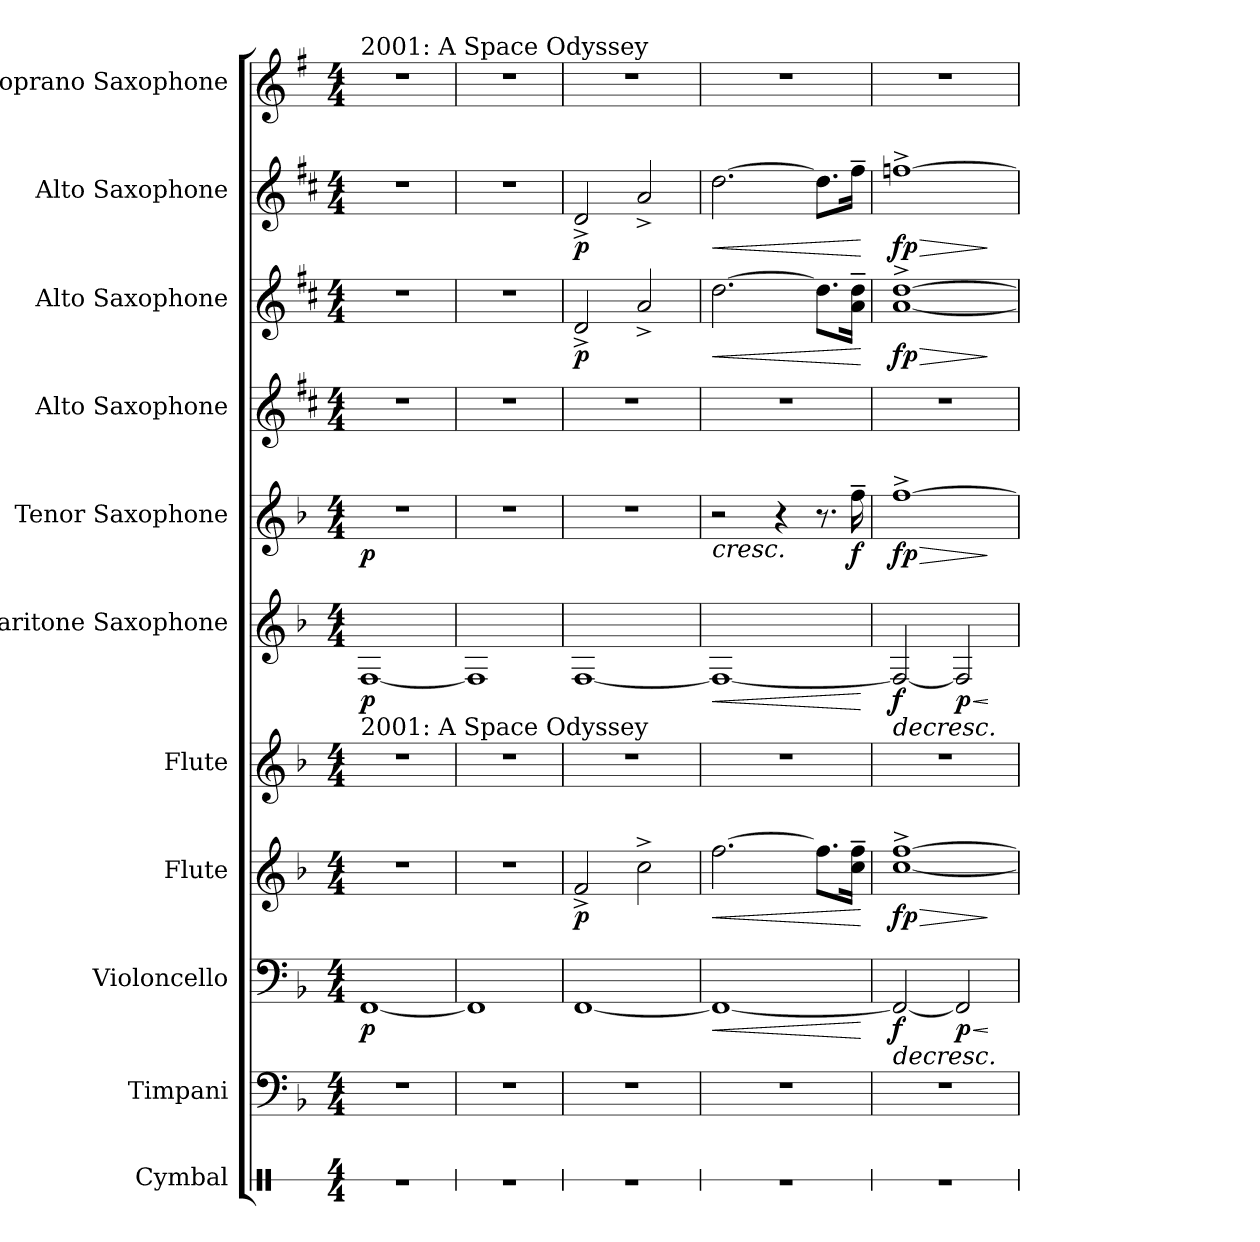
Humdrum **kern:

**kern	**kern	**kern	**dynam	**kern	**dynam	**kern	**kern	**dynam	**kern	**dynam	**kern	**kern	**dynam	**kern	**dynam	**kern
*part11	*part10	*part9	*part9	*part8	*part8	*part7	*part6	*part6	*part5	*part5	*part4	*part3	*part3	*part2	*part2	*part1
*staff11	*staff10	*staff9	*staff9	*staff8	*staff8	*staff7	*staff6	*staff6	*staff5	*staff5	*staff4	*staff3	*staff3	*staff2	*staff2	*staff1
*I"Cymbal	*I"Timpani	*I"Violoncello	*	*I"Flute	*	*I"Flute	*I"Baritone Saxophone	*	*I"Tenor Saxophone	*	*I"Alto Saxophone	*I"Alto Saxophone	*	*I"Alto Saxophone	*	*I"Soprano Saxophone
*I'Cym.	*I'Timp.	*I'Vc.	*	*I'Fl.	*	*I'Fl.	*I'Bar. Sax.	*	*I'T. Sax.	*	*I'A. Sax.	*I'A. Sax.	*	*I'A. Sax.	*	*I'S. Sax.
*stria1	*	*	*	*	*	*	*	*	*	*	*	*	*	*	*	*
*clefX	*clefF4	*clefF4	*	*clefG2	*	*clefG2	*clefG2	*	*clefG2	*	*clefG2	*clefG2	*	*clefG2	*	*clefG2
*	*	*	*	*	*	*	*ITrd12c21	*	*ITrd8c14	*	*ITrd5c9	*ITrd5c9	*	*ITrd5c9	*	*ITrd1c2
*k[]	*k[b-]	*k[b-]	*	*k[b-]	*	*k[b-]	*k[b-]	*	*k[b-]	*	*k[b-]	*k[b-]	*	*k[b-]	*	*k[b-]
*M4/4	*M4/4	*M4/4	*	*M4/4	*	*M4/4	*M4/4	*	*M4/4	*	*M4/4	*M4/4	*	*M4/4	*	*M4/4
*MM65	*MM65	*MM65	*	*MM65	*	*MM65	*MM65	*	*MM65	*	*MM65	*MM65	*	*MM65	*	*MM65
=1	=1	=1	=1	=1	=1	=1	=1	=1	=1	=1	=1	=1	=1	=1	=1	=1
!	!	!	!	!	!	!	!	!	!	!	!	!	!	!	!	!LO:TX:a:t=2001&colon; A Space Odyssey
!	!	!	!	!	!	!LO:TX:a:t=2001&colon; A Space Odyssey	!	!	!	!	!	!	!	!	!	!
!	!	!	!LO:DY:b	!	!	!	!	!LO:DY:b	!	!LO:DY:b	!	!	!	!	!	!
1r	1r	[1FF	p	1r	.	1r	[1FF	p	1r	p	1r	1r	.	1r	.	1r
=2	=2	=2	=2	=2	=2	=2	=2	=2	=2	=2	=2	=2	=2	=2	=2	=2
1r	1r	1FF]	.	1r	.	1r	1FF]	.	1r	.	1r	1r	.	1r	.	1r
=3	=3	=3	=3	=3	=3	=3	=3	=3	=3	=3	=3	=3	=3	=3	=3	=3
!	!	!	!	!	!LO:DY:b	!	!	!	!	!	!	!	!LO:DY:b	!	!LO:DY:b	!
1r	1r	[1FF	.	2f^/	p	1r	[1FF	.	1r	.	1r	2F^/	p	2F^/	p	1r
.	.	.	.	2cc^\	.	.	.	.	.	.	.	2c^/	.	2c^/	.	.
=4	=4	=4	=4	=4	=4	=4	=4	=4	=4	=4	=4	=4	=4	=4	=4	=4
!	!	!	!LO:HP:b	!	!LO:HP:b	!	!	!LO:HP:b	!	!LO:HP:b	!	!	!LO:HP:b	!	!LO:HP:b	!
1r	1r	1FF_	<	[2.ff\	<	1r	1FF_	<	2r	<	1r	[2.f\	<	[2.f\	<	1r
.	.	.	.	.	.	.	.	.	4r	.	.	.	.	.	.	.
.	.	.	.	8.ff\L]	.	.	.	.	8.r	.	.	8.f\L]	.	8.f\L]	.	.
!	!	!	!	!	!	!	!	!	!	!LO:DY:b	!	!	!	!	!	!
.	.	.	.	16cc\~ 16ff\~Jk	.	.	.	.	16f~\	f	.	16c\~ 16f\~Jk	.	16a~\Jk	.	.
.	.	.	[	.	[	.	.	[	.	[	.	.	[	.	[	.
=5	=5	=5	=5	=5	=5	=5	=5	=5	=5	=5	=5	=5	=5	=5	=5	=5
!	!	!	!LO:HP:b	!	!LO:HP:b	!	!	!LO:HP:b	!	!LO:HP:b	!	!	!LO:HP:b	!	!LO:HP:b	!
!	!	!	!LO:DY:n=1:b	!	!LO:DY:n=1:b	!	!	!	!	!	!	!	!	!	!	!
!	!	!	!	!	!LO:DY:n=2:b	!	!	!LO:DY:n=1:b	!	!LO:DY:n=1:b	!	!	!	!	!	!
!	!	!	!	!	!	!	!	!	!	!LO:DY:n=2:b	!	!	!LO:DY:n=1:b	!	!	!
!	!	!	!	!	!	!	!	!	!	!	!	!	!LO:DY:n=2:b	!	!LO:DY:n=1:b	!
!	!	!	!	!	!	!	!	!	!	!	!	!	!	!	!LO:DY:n=2:b	!
1r	1r	2FF/_	> f	[1cc^ [1ff^	> f p	1r	2FF/_	> f	[1f^	> f p	1r	[1c^ [1f^	> f p	[1a-X^	> f p	1r
!	!	!	!LO:HP:b	!	!	!	!	!LO:HP:b	!	!	!	!	!	!	!	!
!	!	!	!LO:DY:n=2:b	!	!	!	!	!LO:DY:n=2:b	!	!	!	!	!	!	!	!
.	.	2FF/]	< p	.	.	.	2FF/]	< p	.	.	.	.	.	.	.	.
.	.	.	] [	.	]	.	.	] [	.	]	.	.	]	.	]	.
=	=	=	=	=	=	=	=	=	=	=	=	=	=	=	=	=
*-	*-	*-	*-	*-	*-	*-	*-	*-	*-	*-	*-	*-	*-	*-	*-	*-
